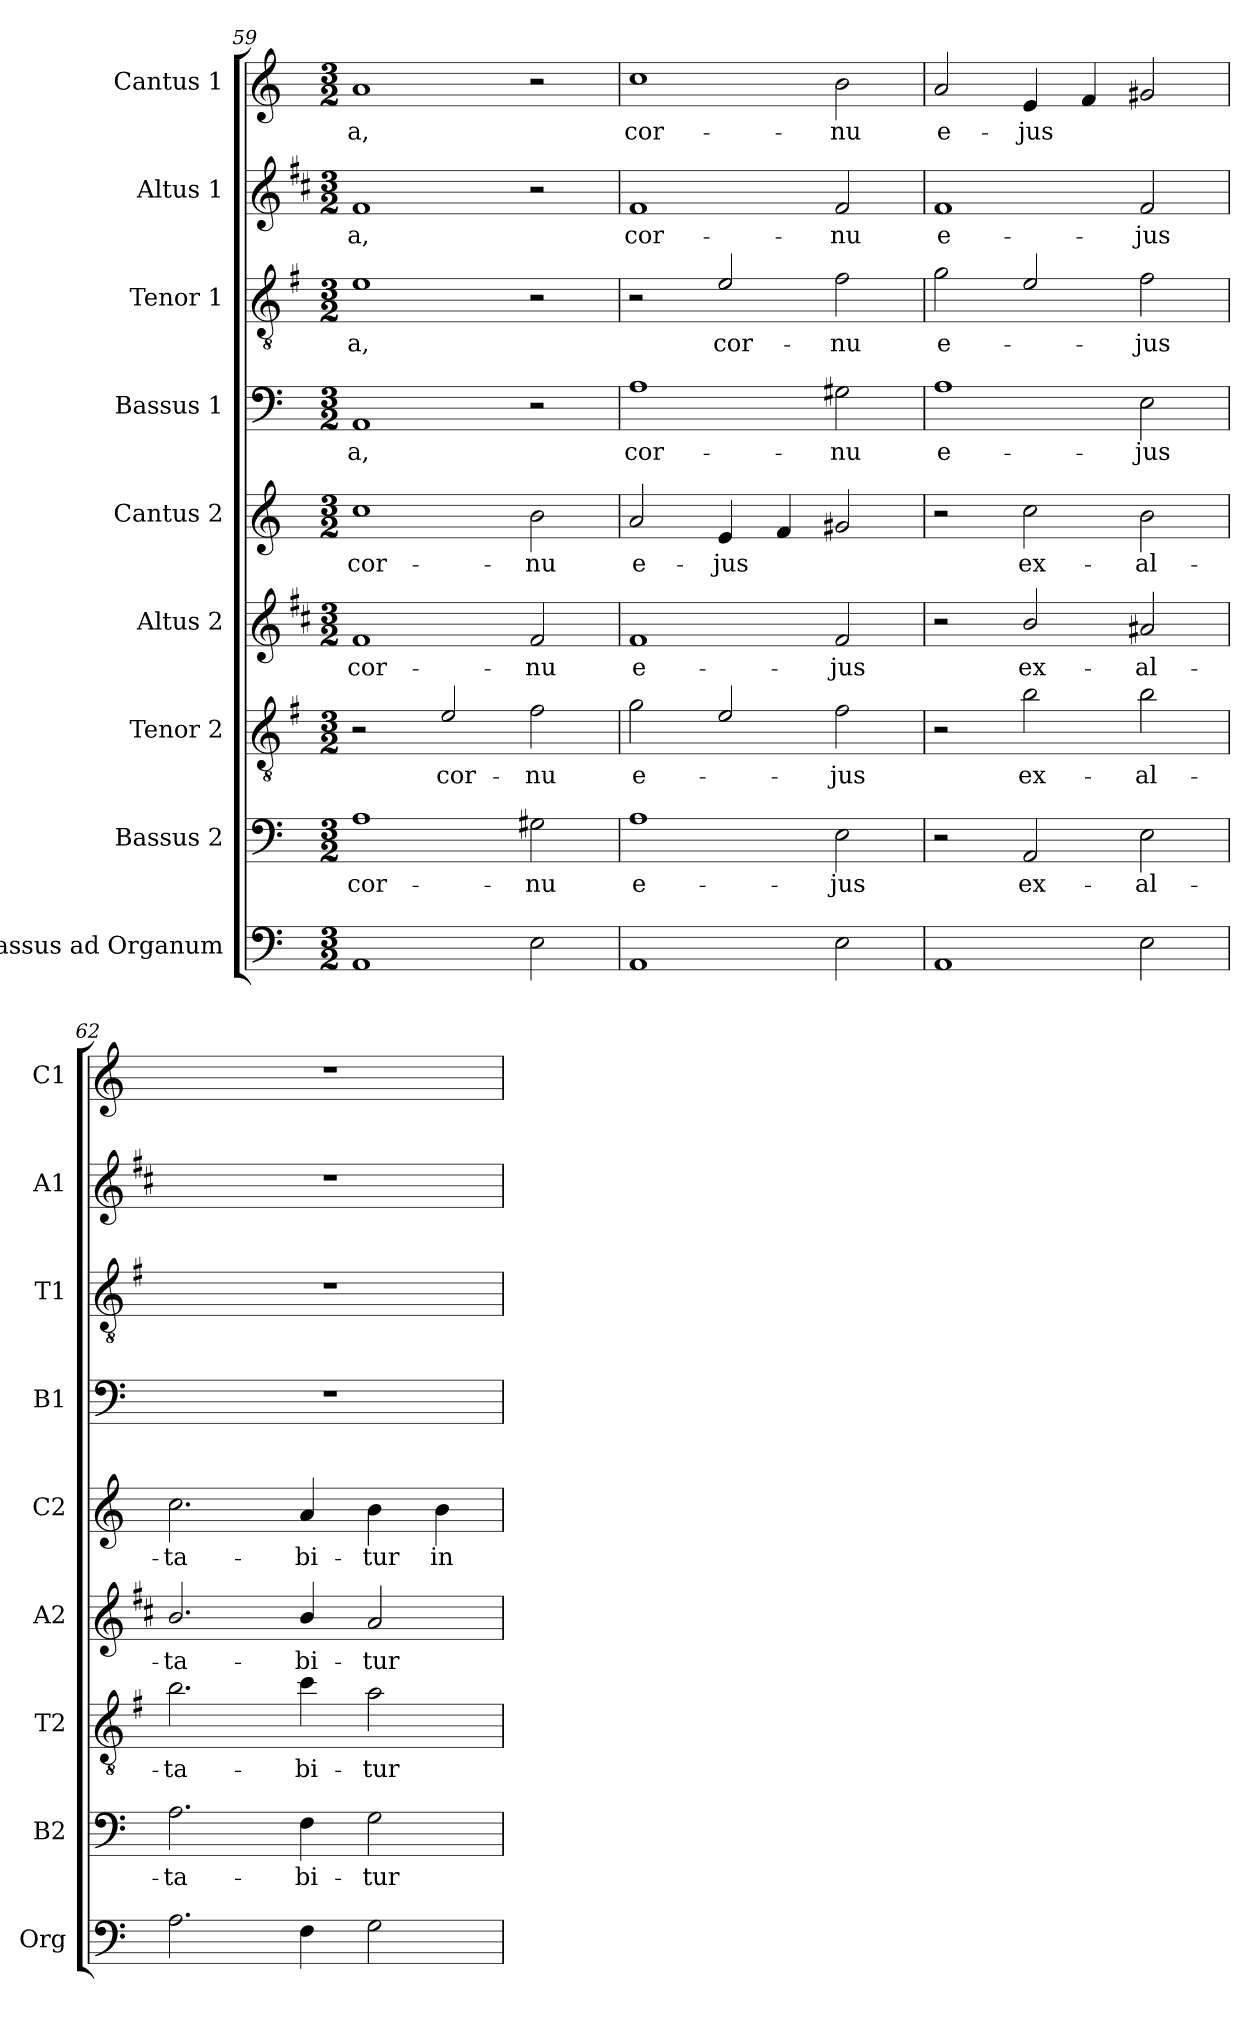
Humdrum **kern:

**kern	**kern	**text	**kern	**text	**kern	**text	**kern	**text	**kern	**text	**kern	**text	**kern	**text	**kern	**text
*part9	*part8	*part8	*part7	*part7	*part6	*part6	*part5	*part5	*part4	*part4	*part3	*part3	*part2	*part2	*part1	*part1
*staff9	*staff8	*staff8	*staff7	*staff7	*staff6	*staff6	*staff5	*staff5	*staff4	*staff4	*staff3	*staff3	*staff2	*staff2	*staff1	*staff1
*I"Bassus ad Organum	*I"Bassus 2	*	*I"Tenor 2	*	*I"Altus 2	*	*I"Cantus 2	*	*I"Bassus 1	*	*I"Tenor 1	*	*I"Altus 1	*	*I"Cantus 1	*
*I'Org	*I'B2	*	*I'T2	*	*I'A2	*	*I'C2	*	*I'B1	*	*I'T1	*	*I'A1	*	*I'C1	*
*clefF4	*clefF4	*	*clefGv2	*	*clefG2	*	*clefG2	*	*clefF4	*	*clefGv2	*	*clefG2	*	*clefG2	*
*	*	*	*ITrd4c7	*	*ITrd1c2	*	*	*	*	*	*ITrd4c7	*	*ITrd1c2	*	*	*
*k[]	*k[]	*	*k[]	*	*k[]	*	*k[]	*	*k[]	*	*k[]	*	*k[]	*	*k[]	*
*C:	*C:	*	*C:	*	*C:	*	*C:	*	*C:	*	*C:	*	*C:	*	*C:	*
*M3/2	*M3/2	*	*M3/2	*	*M3/2	*	*M3/2	*	*M3/2	*	*M3/2	*	*M3/2	*	*M3/2	*
=59	=59	=59	=59	=59	=59	=59	=59	=59	=59	=59	=59	=59	=59	=59	=59	=59
!	!	!LO:LY:b	!	!	!	!LO:LY:b	!	!LO:LY:b	!	!LO:LY:b	!	!LO:LY:b	!	!LO:LY:b	!	!LO:LY:b
1AA	1A	cor-	2r	.	1e	cor-	1cc	cor-	1AA	-a,	1A	-a,	1e	-a,	1a	-a,
!	!	!	!	!LO:LY:b	!	!	!	!	!	!	!	!	!	!	!	!
.	.	.	2A/	cor-	.	.	.	.	.	.	.	.	.	.	.	.
!	!	!LO:LY:b	!	!LO:LY:b	!	!LO:LY:b	!	!LO:LY:b	!	!	!	!	!	!	!	!
2E\	2G#X\	-nu	2B\	-nu	2e/	-nu	2b\	-nu	2r	.	2r	.	2r	.	2r	.
=60	=60	=60	=60	=60	=60	=60	=60	=60	=60	=60	=60	=60	=60	=60	=60	=60
!	!	!LO:LY:b	!	!LO:LY:b	!	!LO:LY:b	!	!LO:LY:b	!	!LO:LY:b	!	!	!	!LO:LY:b	!	!LO:LY:b
1AA	1A	e-	2c\	e-	1e	e-	2a/	e-	1A	cor-	2r	.	1e	cor-	1cc	cor-
!	!	!	!	!	!	!	!	!LO:LY:b	!	!	!	!LO:LY:b	!	!	!	!
.	.	.	2A/	.	.	.	4e/	-jus	.	.	2A/	cor-	.	.	.	.
.	.	.	.	.	.	.	4f/	.	.	.	.	.	.	.	.	.
!	!	!LO:LY:b	!	!LO:LY:b	!	!LO:LY:b	!	!	!	!LO:LY:b	!	!LO:LY:b	!	!LO:LY:b	!	!LO:LY:b
2E\	2E\	-jus	2B\	-jus	2e/	-jus	2g#X/	.	2G#X\	-nu	2B\	-nu	2e/	-nu	2b\	-nu
=61	=61	=61	=61	=61	=61	=61	=61	=61	=61	=61	=61	=61	=61	=61	=61	=61
!	!	!	!	!	!	!	!	!	!	!LO:LY:b	!	!LO:LY:b	!	!LO:LY:b	!	!LO:LY:b
1AA	2r	.	2r	.	2r	.	2r	.	1A	e-	2c\	e-	1e	e-	2a/	e-
!	!	!LO:LY:b	!	!LO:LY:b	!	!LO:LY:b	!	!LO:LY:b	!	!	!	!	!	!	!	!LO:LY:b
.	2AA/	ex-	2e\	ex-	2a/	ex-	2cc\	ex-	.	.	2A/	.	.	.	4e/	-jus
.	.	.	.	.	.	.	.	.	.	.	.	.	.	.	4f/	.
!	!	!LO:LY:b	!	!LO:LY:b	!	!LO:LY:b	!	!LO:LY:b	!	!LO:LY:b	!	!LO:LY:b	!	!LO:LY:b	!	!
2E\	2E\	-al-	2e\	-al-	2g#X/	-al-	2b\	-al-	2E\	-jus	2B\	-jus	2e/	-jus	2g#X/	.
!!LO:LB:g=z
=62	=62	=62	=62	=62	=62	=62	=62	=62	=62	=62	=62	=62	=62	=62	=62	=62
!	!	!LO:LY:b	!	!LO:LY:b	!	!LO:LY:b	!	!LO:LY:b	!	!	!	!	!	!	!	!
2.A\	2.A\	-ta-	2.e\	-ta-	2.a/	-ta-	2.cc\	-ta-	1.r	.	1.r	.	1.r	.	1.r	.
!	!	!LO:LY:b	!	!LO:LY:b	!	!LO:LY:b	!	!LO:LY:b	!	!	!	!	!	!	!	!
4F\	4F\	-bi-	4f\	-bi-	4a/	-bi-	4a/	-bi-	.	.	.	.	.	.	.	.
!	!	!LO:LY:b	!	!LO:LY:b	!	!LO:LY:b	!	!LO:LY:b	!	!	!	!	!	!	!	!
2G\	2G\	-tur	2d\	-tur	2g/	-tur	4b\	-tur	.	.	.	.	.	.	.	.
!	!	!	!	!	!	!	!	!LO:LY:b	!	!	!	!	!	!	!	!
.	.	.	.	.	.	.	4b\	in	.	.	.	.	.	.	.	.
=	=	=	=	=	=	=	=	=	=	=	=	=	=	=	=	=
*-	*-	*-	*-	*-	*-	*-	*-	*-	*-	*-	*-	*-	*-	*-	*-	*-
